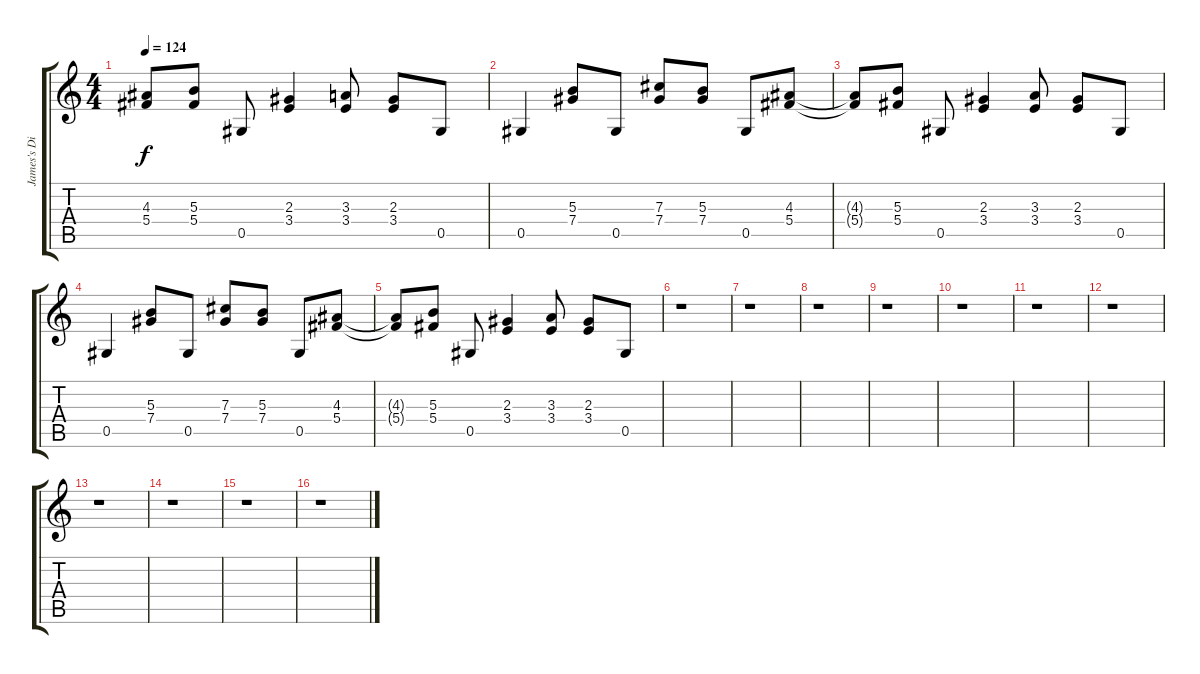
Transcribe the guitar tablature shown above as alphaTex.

\track ("James's Distortion" "James's Di") {instrument distortionguitar}
\staff {score tabs}
\tuning (Eb4 Bb3 Gb3 Db3 Ab2 Eb2) {hide}
\ts (4 4)
\tempo 124
\clef g2
\ks c
(4.3{t} 5.4{t}).8{dy f} (5.3 5.4).8 0.5.8 (2.3 3.4).4 (3.3 3.4).8 (2.3 3.4).8 0.5.8 |
0.5.4 (5.3 7.4).8 0.5.8 (7.3 7.4).8 (5.3 7.4).8 0.5.8 (4.3 5.4).8 |
(4.3{t} 5.4{t}).8 (5.3 5.4).8 0.5.8 (2.3 3.4).4 (3.3 3.4).8 (2.3 3.4).8 0.5.8 |
0.5.4 (5.3 7.4).8 0.5.8 (7.3 7.4).8 (5.3 7.4).8 0.5.8 (4.3 5.4).8 |
(4.3{t} 5.4{t}).8 (5.3 5.4).8 0.5.8 (2.3 3.4).4 (3.3 3.4).8 (2.3 3.4).8 0.5.8 |
r.1 |
r.1 |
r.1 |
r.1 |
r.1 |
r.1 |
r.1 |
r.1 |
r.1 |
r.1 |
r.1
